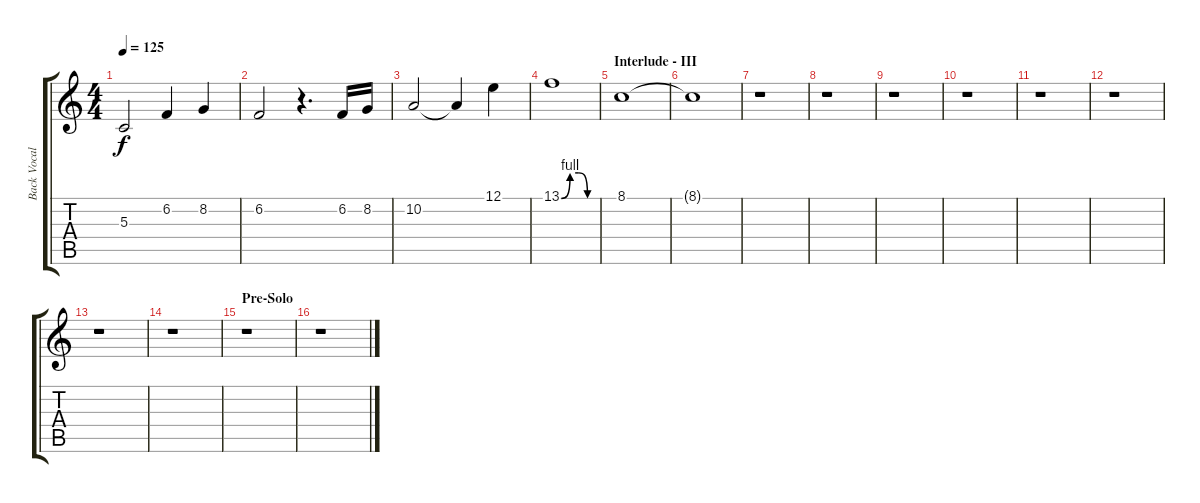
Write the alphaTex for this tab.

\track ("Back Vocals" "Back Vocal") {instrument choiraahs}
\staff {score tabs}
\tuning (E4 B3 G3 D3 A2 E2) {hide}
\ts (4 4)
\tempo 125
\clef g2
\ks c
5.3.2{dy f} 6.2.4 8.2.4 |
6.2.2 r.4{d} 6.2.16 8.2.16 |
10.2.2 10.2{t}.4 12.1.4 |
13.1{be (custom 0 0 15 4 30 4 45 0 60 0)}.1 |
\section ("" "Interlude - III")
8.1.1{volume 0} |
8.1{t}.1 |
r.1 |
r.1{volume 11} |
r.1 |
r.1 |
r.1 |
r.1 |
r.1 |
r.1 |
\section ("" "Pre-Solo")
r.1 |
r.1
